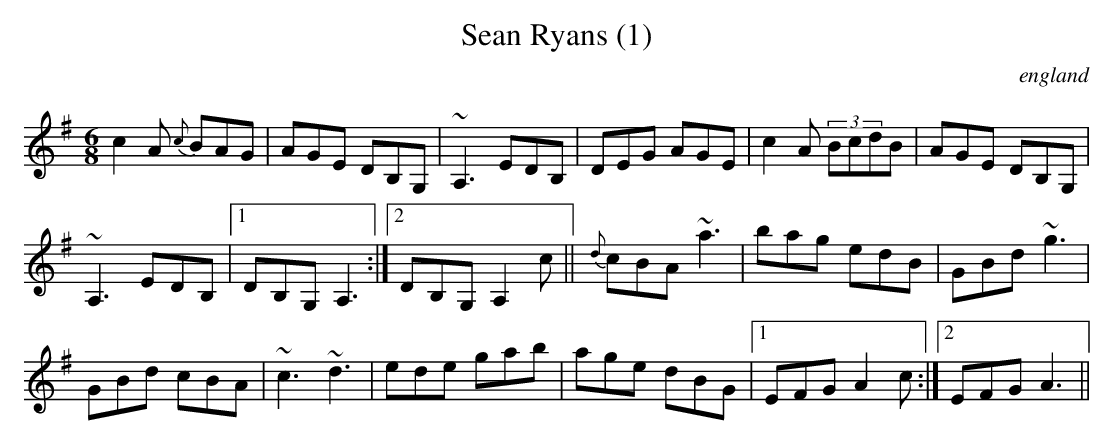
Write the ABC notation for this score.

X:1
T:Sean Ryans (1)
O:england
M:6/8
K:G
c2A {c}BAG | AGE DB,G, | ~A,3 EDB, | DEG AGE | c2A (3BcdB | AGE DB,G, |
~A,3 EDB, |1 DB,G, A,3 :|2 DB,G, A,2c ||{d}cBA ~a3 | bag edB | GBd ~g3 |
GBd cBA | ~c3 ~d3| ede gab | age dBG |1 EFG A2c :|2 EFG A3 ||
